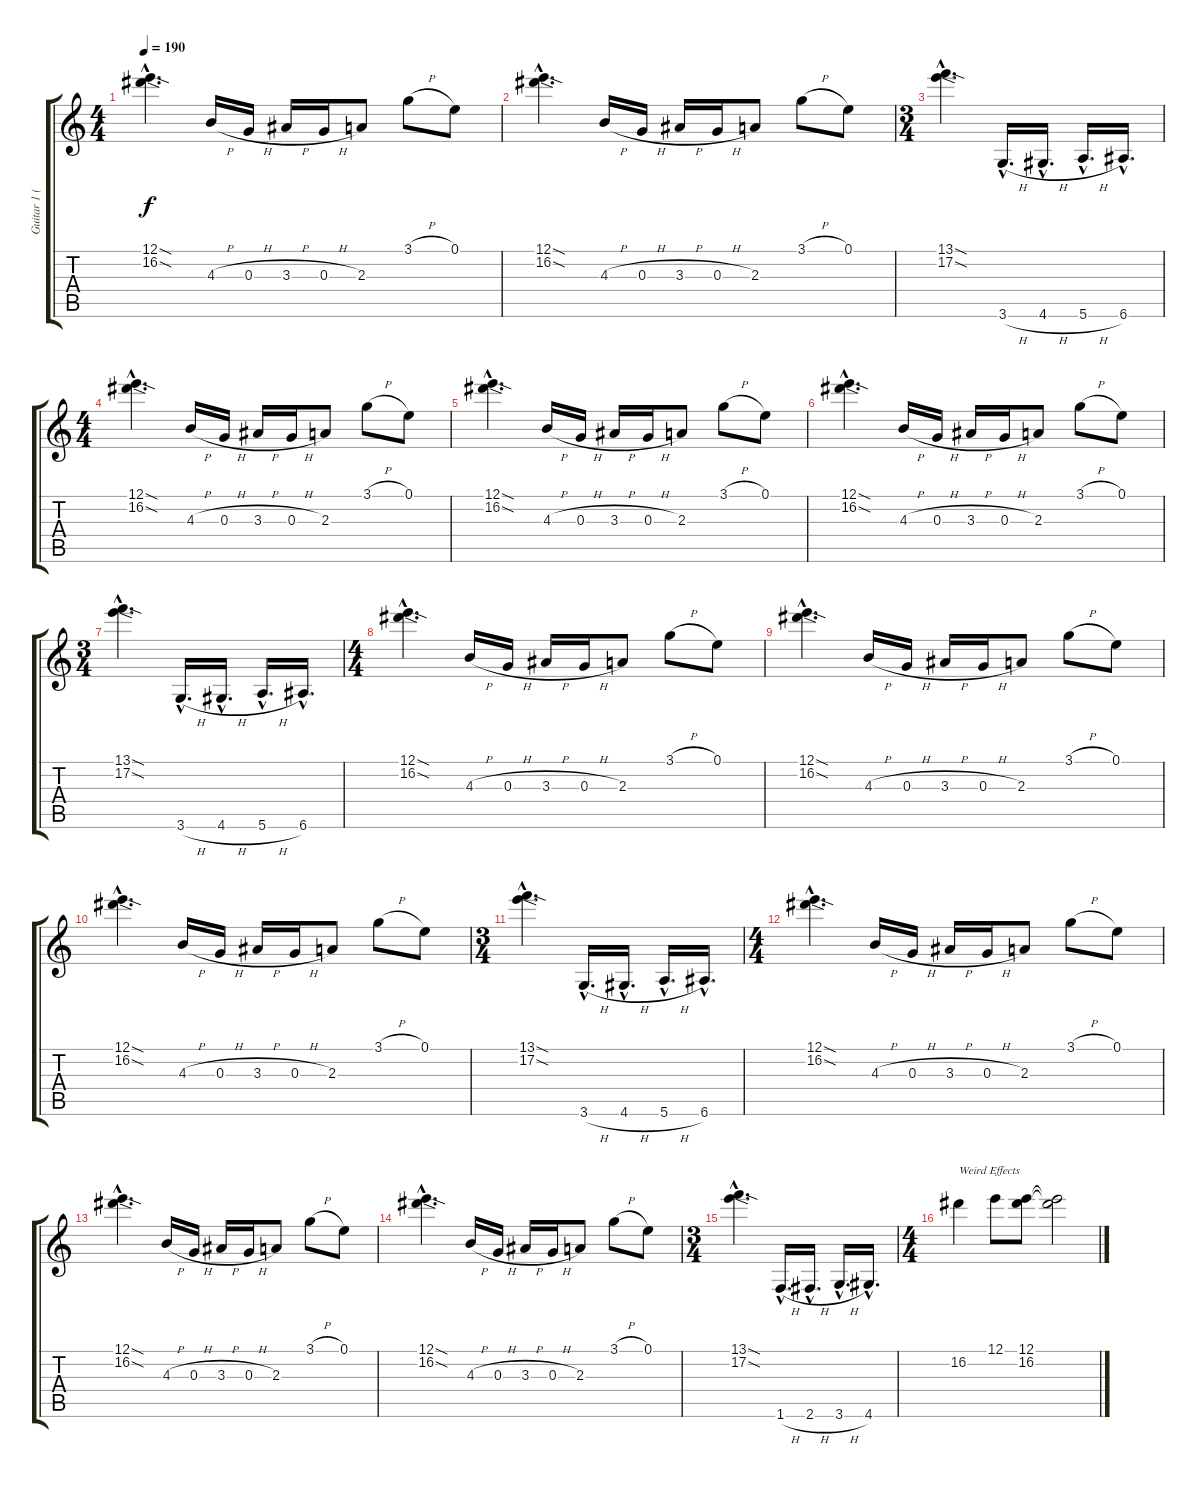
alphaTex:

\track ("Guitar 1 (mid/right)" "Guitar 1 (") {instrument distortionguitar}
\staff {score tabs}
\tuning (E4 B3 G3 D3 A2 E2) {hide}
\ts (4 4)
\tempo 190
\clef g2
\ks c
(12.1{sod hac} 16.2{sod hac}).4{d dy f} 4.3{h}.16 0.3{h}.16 3.3{h}.16 0.3{h}.16 2.3.8 3.1{h}.8 0.1.8 |
(12.1{sod hac} 16.2{sod hac}).4{d} 4.3{h}.16 0.3{h}.16 3.3{h}.16 0.3{h}.16 2.3.8 3.1{h}.8 0.1.8 |
\ts (3 4)
(13.1{sod hac} 17.2{sod hac}).4{d} 3.6{h hac}.16{d} 4.6{h hac}.16{d} 5.6{h hac}.16{d} 6.6{hac}.16{d} |
\ts (4 4)
(12.1{sod hac} 16.2{sod hac}).4{d} 4.3{h}.16 0.3{h}.16 3.3{h}.16 0.3{h}.16 2.3.8 3.1{h}.8 0.1.8 |
(12.1{sod hac} 16.2{sod hac}).4{d} 4.3{h}.16 0.3{h}.16 3.3{h}.16 0.3{h}.16 2.3.8 3.1{h}.8 0.1.8 |
(12.1{sod hac} 16.2{sod hac}).4{d} 4.3{h}.16 0.3{h}.16 3.3{h}.16 0.3{h}.16 2.3.8 3.1{h}.8 0.1.8 |
\ts (3 4)
(13.1{sod hac} 17.2{sod hac}).4{d} 3.6{h hac}.16{d} 4.6{h hac}.16{d} 5.6{h hac}.16{d} 6.6{hac}.16{d} |
\ts (4 4)
(12.1{sod hac} 16.2{sod hac}).4{d} 4.3{h}.16 0.3{h}.16 3.3{h}.16 0.3{h}.16 2.3.8 3.1{h}.8 0.1.8 |
(12.1{sod hac} 16.2{sod hac}).4{d} 4.3{h}.16 0.3{h}.16 3.3{h}.16 0.3{h}.16 2.3.8 3.1{h}.8 0.1.8 |
(12.1{sod hac} 16.2{sod hac}).4{d} 4.3{h}.16 0.3{h}.16 3.3{h}.16 0.3{h}.16 2.3.8 3.1{h}.8 0.1.8 |
\ts (3 4)
(13.1{sod hac} 17.2{sod hac}).4{d} 3.6{h hac}.16{d} 4.6{h hac}.16{d} 5.6{h hac}.16{d} 6.6{hac}.16{d} |
\ts (4 4)
(12.1{sod hac} 16.2{sod hac}).4{d} 4.3{h}.16 0.3{h}.16 3.3{h}.16 0.3{h}.16 2.3.8 3.1{h}.8 0.1.8 |
(12.1{sod hac} 16.2{sod hac}).4{d} 4.3{h}.16 0.3{h}.16 3.3{h}.16 0.3{h}.16 2.3.8 3.1{h}.8 0.1.8 |
(12.1{sod hac} 16.2{sod hac}).4{d} 4.3{h}.16 0.3{h}.16 3.3{h}.16 0.3{h}.16 2.3.8 3.1{h}.8 0.1.8 |
\ts (3 4)
(13.1{sod hac} 17.2{sod hac}).4{d} 1.6{h hac}.16{d} 2.6{h hac}.16{d} 3.6{h hac}.16{d} 4.6{hac}.16{d} |
\ts (4 4)
16.2.4{txt "Weird Effects"} 12.1.8 (12.1 16.2).8 (12.1{t} 16.2{t}).2
